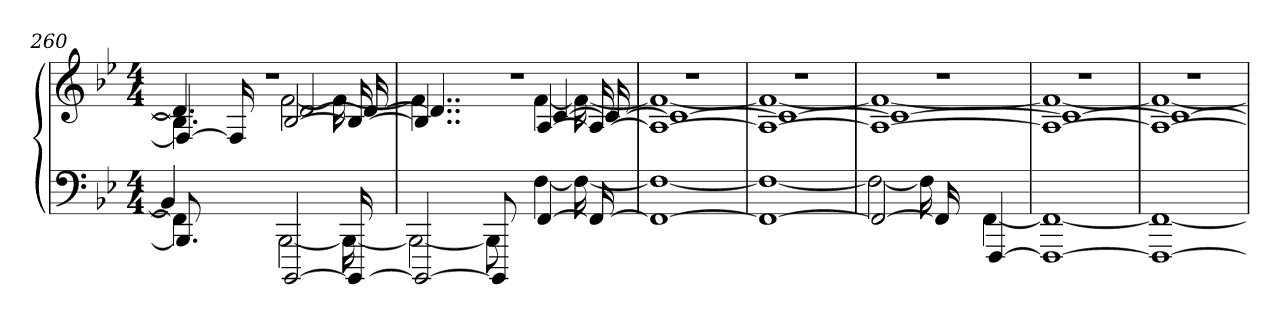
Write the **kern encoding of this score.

**kern	**kern
*part2	*part1
*staff2	*staff1
*clefF4	*clefG2
*k[b-e-]	*k[b-e-]
*B-:	*B-:
*M4/4	*M4/4
=260	=260
*^	*^
*	*^	*	*^
*	*	*	*	*	*^
8.BBB-]	4FF]	4BB-]	4F_	4.B-]	4.d]	1r
4ryy	.	.	.	.	.	.
.	8.ryy	2.ryy	16F]	.	.	.
.	.	.	8ryy	.	.	.
.	.	.	.	16ryy	16ryy	.
[2BBBB-	[2BBB-	.	[2B-	[2f	[2d	.
16BBBB-_	16BBB-_	.	16B-_	16f_	16d_	.
*	*v	*v	*	*	*	*
=261	=261	=261	=261	=261	=261
2BBBB-_	2BBB-_	4..B-]	4..f]	4..d]	1r
.	.	4ryy	4ryy	4ryy	.
8BBBB-]	8BBB-]	.	.	.	.
16ryy	16ryy	.	.	.	.
[4FF	[4F	[4A	[4f	[4c	.
16FF_	16F_	16A_	16f_	16c_	.
=262	=262	=262	=262	=262	=262
1FF_	1F_	1A_	1f_	1c_	1r
=263	=263	=263	=263	=263	=263
1FF_	1F_	1A_	1f_	1c_	1r
=264	=264	=264	=264	=264	=264
2FF_	2F_	1A_	1f_	1c_	1r
16FF]	16F]	.	.	.	.
8.ryy	8.ryy	.	.	.	.
[4FFF	[4FF	.	.	.	.
=265	=265	=265	=265	=265	=265
1FFF_	1FF_	1A_	1f_	1c_	1r
=266	=266	=266	=266	=266	=266
1FFF_	1FF_	1A_	1f_	1c_	1r
*v	*v	*	*	*	*
*	*v	*v	*v	*v
=	=
*-	*-
